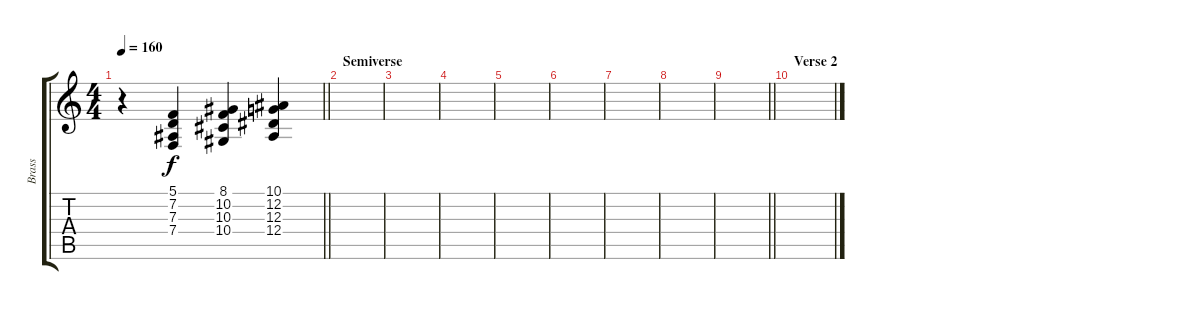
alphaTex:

\track ("Brass" "Brass") {instrument brasssection}
\staff {score tabs}
\tuning (C4 G3 Eb3 Bb2 F2 C2) {hide}
\ts (4 4)
\tempo 160
\clef g2
\barLineRight lightlight
\ks c
r.4{dy f} (5.1 7.2 7.3 7.4).4 (8.1 10.2 10.3 10.4).4 (10.1 12.2 12.3 12.4).4 |
\section ("" "Semiverse")
|
|
|
|
|
|
|
\barLineRight lightlight
|
\section ("" "Verse 2")
